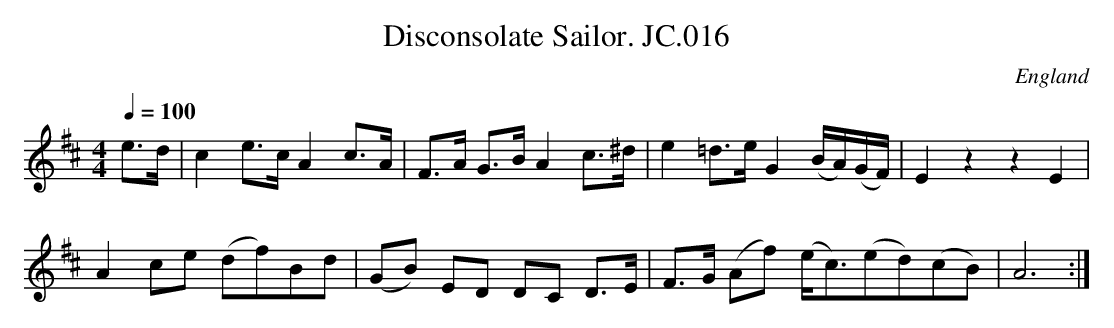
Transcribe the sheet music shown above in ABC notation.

X:1
T:Disconsolate Sailor. JC.016
O:England
M:4/4
L:1/16
Q:1/4=100
K:D major
e3d|c4 e3c A4 c3A|F3A G3B A4 c3^d|\
e4=d3e G4 (BA)(GF)|E4z4 z4E4|!
A4 c2e2 (d2f2)B2d2|(G2B2) E2D2 D2C2 D3E|\
F3G (A2f2) (ec3)(e2d2)(c2B2)|A12:|
